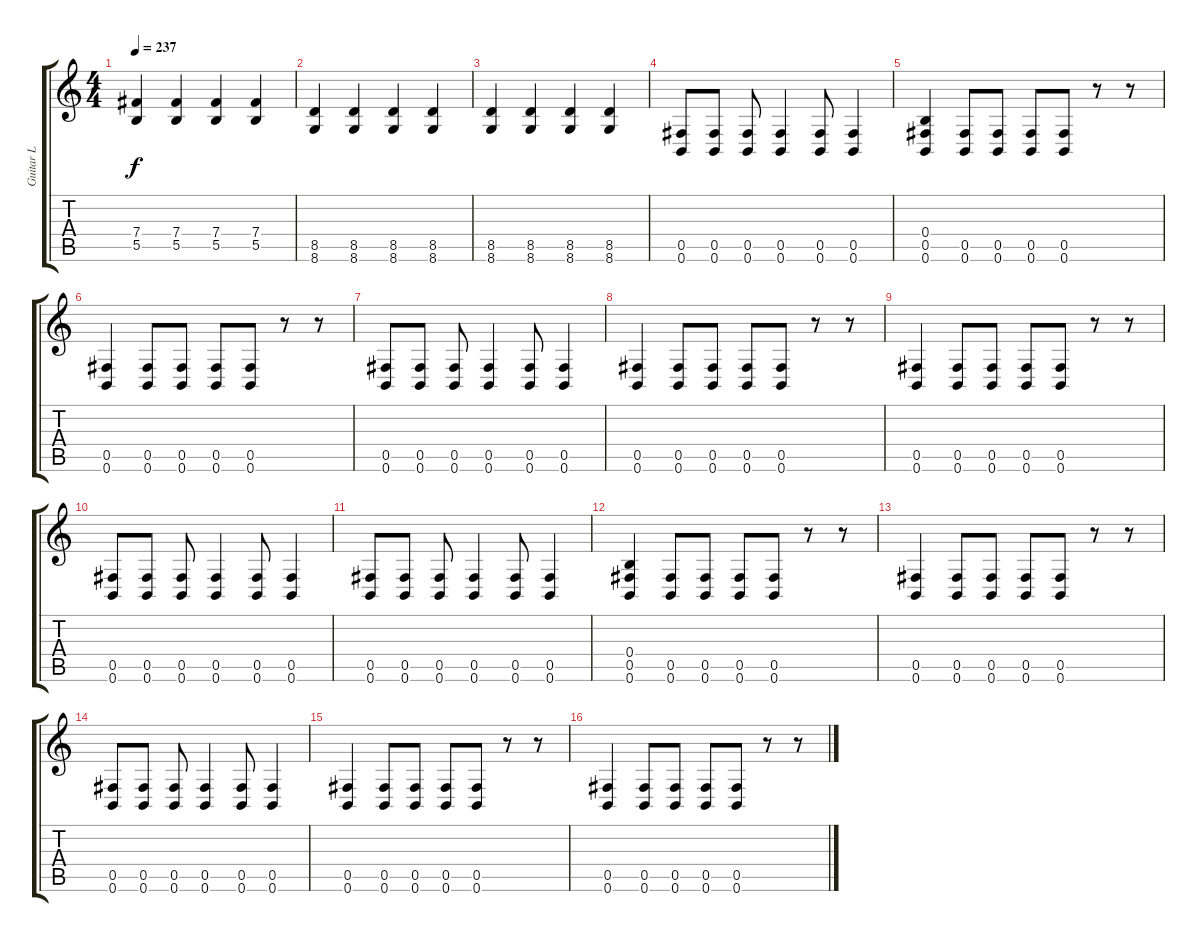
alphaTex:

\track ("Guitar L" "Guitar L") {instrument distortionguitar}
\staff {score tabs}
\tuning (Db4 Ab3 E3 B2 Gb2 B1) {hide}
\ts (4 4)
\tempo 237
\clef g2
\ks c
(7.4 5.5).4{dy f} (7.4 5.5).4 (7.4 5.5).4 (7.4 5.5).4 |
(8.5 8.6).4 (8.5 8.6).4 (8.5 8.6).4 (8.5 8.6).4 |
(8.5 8.6).4 (8.5 8.6).4 (8.5 8.6).4 (8.5 8.6).4 |
(0.5 0.6).8 (0.5 0.6).8 (0.5 0.6).8 (0.5 0.6).4 (0.5 0.6).8 (0.5 0.6).4 |
(0.4 0.5 0.6).4 (0.5 0.6).8 (0.5 0.6).8 (0.5 0.6).8 (0.5 0.6).8 r.8 r.8 |
(0.5 0.6).4 (0.5 0.6).8 (0.5 0.6).8 (0.5 0.6).8 (0.5 0.6).8 r.8 r.8 |
(0.5 0.6).8 (0.5 0.6).8 (0.5 0.6).8 (0.5 0.6).4 (0.5 0.6).8 (0.5 0.6).4 |
(0.5 0.6).4 (0.5 0.6).8 (0.5 0.6).8 (0.5 0.6).8 (0.5 0.6).8 r.8 r.8 |
(0.5 0.6).4 (0.5 0.6).8 (0.5 0.6).8 (0.5 0.6).8 (0.5 0.6).8 r.8 r.8 |
(0.5 0.6).8 (0.5 0.6).8 (0.5 0.6).8 (0.5 0.6).4 (0.5 0.6).8 (0.5 0.6).4 |
(0.5 0.6).8 (0.5 0.6).8 (0.5 0.6).8 (0.5 0.6).4 (0.5 0.6).8 (0.5 0.6).4 |
(0.4 0.5 0.6).4 (0.5 0.6).8 (0.5 0.6).8 (0.5 0.6).8 (0.5 0.6).8 r.8 r.8 |
(0.5 0.6).4 (0.5 0.6).8 (0.5 0.6).8 (0.5 0.6).8 (0.5 0.6).8 r.8 r.8 |
(0.5 0.6).8 (0.5 0.6).8 (0.5 0.6).8 (0.5 0.6).4 (0.5 0.6).8 (0.5 0.6).4 |
(0.5 0.6).4 (0.5 0.6).8 (0.5 0.6).8 (0.5 0.6).8 (0.5 0.6).8 r.8 r.8 |
(0.5 0.6).4 (0.5 0.6).8 (0.5 0.6).8 (0.5 0.6).8 (0.5 0.6).8 r.8 r.8
